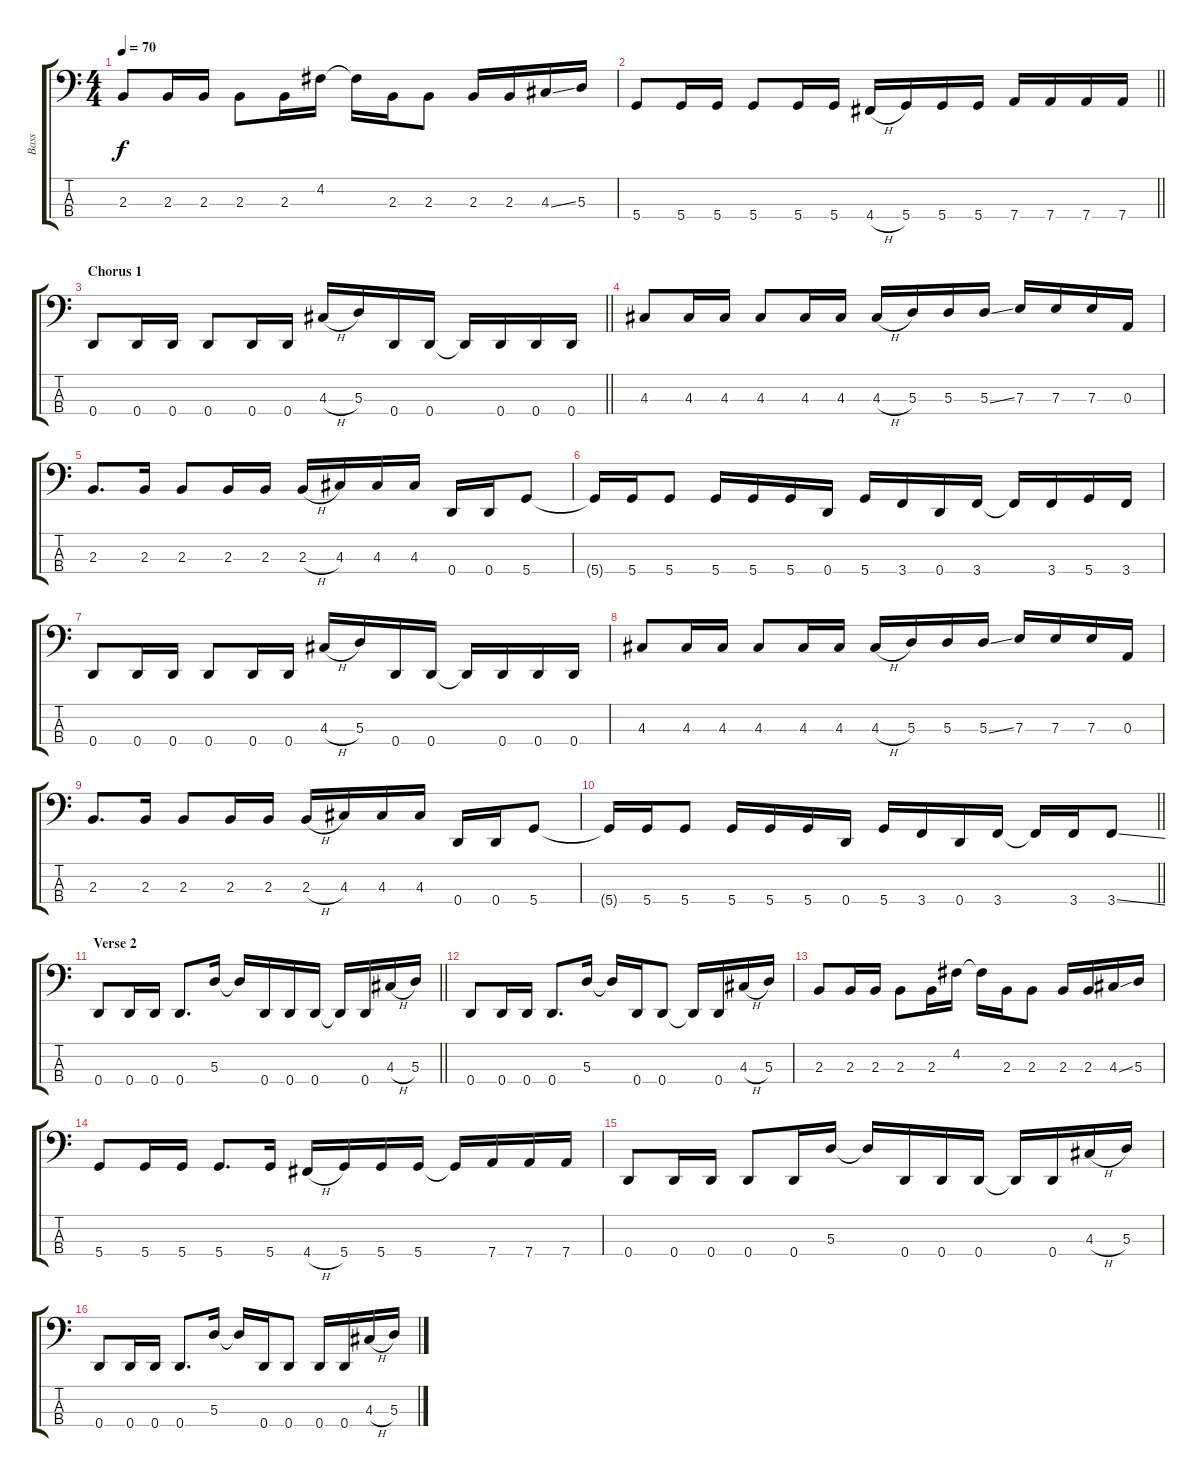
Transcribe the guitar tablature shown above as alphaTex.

\track ("Bass" "Bass") {instrument electricbassfinger}
\staff {score tabs}
\tuning (G2 D2 A1 D1) {hide}
\ts (4 4)
\tempo 70
\clef f4
\ks c
2.3.8{dy f} 2.3.16 2.3.16 2.3.8 2.3.16 4.2.16 4.2{t}.16 2.3.16 2.3.8 2.3.16 2.3.16 4.3{ss}.16 5.3.16 |
\barLineRight lightlight
5.4.8 5.4.16 5.4.16 5.4.8 5.4.16 5.4.16 4.4{h}.16 5.4.16 5.4.16 5.4.16 7.4.16 7.4.16 7.4.16 7.4.16 |
\section ("" "Chorus 1")
\barLineRight lightlight
0.4.8 0.4.16 0.4.16 0.4.8 0.4.16 0.4.16 4.3{h}.16 5.3.16 0.4.16 0.4.16 0.4{t}.16 0.4.16 0.4.16 0.4.16 |
4.3.8 4.3.16 4.3.16 4.3.8 4.3.16 4.3.16 4.3{h}.16 5.3.16 5.3.16 5.3{ss}.16 7.3.16 7.3.16 7.3.16 0.3.16 |
2.3.8{d} 2.3.16 2.3.8 2.3.16 2.3.16 2.3{h}.16 4.3.16 4.3.16 4.3.16 0.4.16 0.4.16 5.4.8 |
5.4{t}.16 5.4.16 5.4.8 5.4.16 5.4.16 5.4.16 0.4.16 5.4.16 3.4.16 0.4.16 3.4.16 3.4{t}.16 3.4.16 5.4.16 3.4.16 |
0.4.8 0.4.16 0.4.16 0.4.8 0.4.16 0.4.16 4.3{h}.16 5.3.16 0.4.16 0.4.16 0.4{t}.16 0.4.16 0.4.16 0.4.16 |
4.3.8 4.3.16 4.3.16 4.3.8 4.3.16 4.3.16 4.3{h}.16 5.3.16 5.3.16 5.3{ss}.16 7.3.16 7.3.16 7.3.16 0.3.16 |
2.3.8{d} 2.3.16 2.3.8 2.3.16 2.3.16 2.3{h}.16 4.3.16 4.3.16 4.3.16 0.4.16 0.4.16 5.4.8 |
\barLineRight lightlight
5.4{t}.16 5.4.16 5.4.8 5.4.16 5.4.16 5.4.16 0.4.16 5.4.16 3.4.16 0.4.16 3.4.16 3.4{t}.16 3.4.16 3.4{ss}.8 |
\section ("" "Verse 2")
\barLineRight lightlight
0.4.8 0.4.16 0.4.16 0.4.8{d} 5.3.16 5.3{t}.16 0.4.16 0.4.16 0.4.16 0.4{t}.16 0.4.16 4.3{h}.16 5.3.16 |
0.4.8 0.4.16 0.4.16 0.4.8{d} 5.3.16 5.3{t}.16 0.4.16 0.4.8 0.4{t}.16 0.4.16 4.3{h}.16 5.3.16 |
2.3.8 2.3.16 2.3.16 2.3.8 2.3.16 4.2.16 4.2{t}.16 2.3.16 2.3.8 2.3.16 2.3.16 4.3{ss}.16 5.3.16 |
5.4.8 5.4.16 5.4.16 5.4.8{d} 5.4.16 4.4{h}.16 5.4.16 5.4.16 5.4.16 5.4{t}.16 7.4.16 7.4.16 7.4.16 |
0.4.8 0.4.16 0.4.16 0.4.8 0.4.16 5.3.16 5.3{t}.16 0.4.16 0.4.16 0.4.16 0.4{t}.16 0.4.16 4.3{h}.16 5.3.16 |
0.4.8 0.4.16 0.4.16 0.4.8{d} 5.3.16 5.3{t}.16 0.4.16 0.4.8 0.4.16 0.4.16 4.3{h}.16 5.3.16
